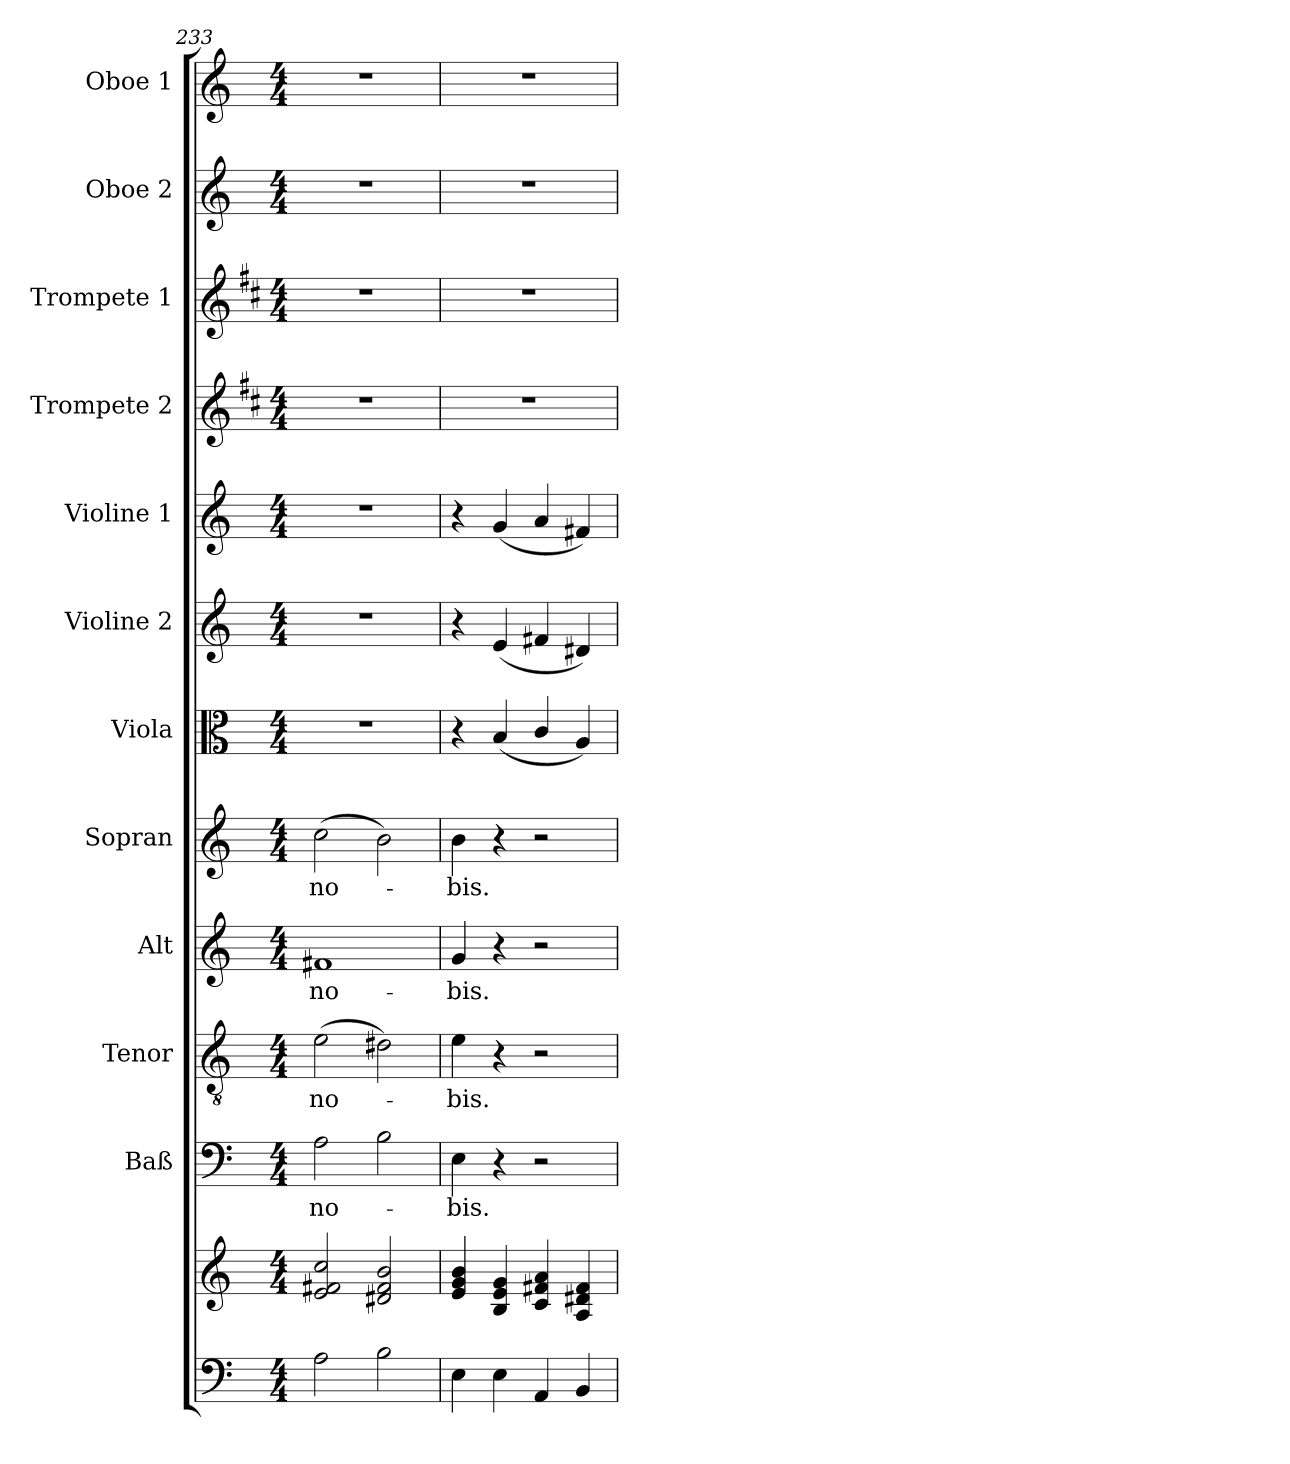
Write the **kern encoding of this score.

**kern	**kern	**kern	**text	**kern	**text	**kern	**text	**kern	**text	**kern	**kern	**kern	**kern	**kern	**kern	**kern
*part12	*part12	*part11	*part11	*part10	*part10	*part9	*part9	*part8	*part8	*part7	*part6	*part5	*part4	*part3	*part2	*part1
*staff13	*staff12	*staff11	*staff11	*staff10	*staff10	*staff9	*staff9	*staff8	*staff8	*staff7	*staff6	*staff5	*staff4	*staff3	*staff2	*staff1
*	*	*I"Baß	*	*I"Tenor	*	*I"Alt	*	*I"Sopran	*	*I"Viola	*I"Violine 2	*I"Violine 1	*I"Trompete 2	*I"Trompete 1	*I"Oboe 2	*I"Oboe 1
*	*	*I'Baß	*	*I'Ten	*	*I'Alt	*	*I'Sop	*	*I'Vla.	*I'Vln. 2	*I'Vln. 1	*I'Trp. 2	*I'Trp. 1	*I'Ob. 2	*I'Ob. 1
*clefF4	*clefG2	*clefF4	*	*clefGv2	*	*clefG2	*	*clefG2	*	*clefC3	*clefG2	*clefG2	*clefG2	*clefG2	*clefG2	*clefG2
*	*	*	*	*	*	*	*	*	*	*	*	*	*ITrd1c2	*ITrd1c2	*	*
*k[]	*k[]	*k[]	*	*k[]	*	*k[]	*	*k[]	*	*k[]	*k[]	*k[]	*k[]	*k[]	*k[]	*k[]
*C:	*C:	*C:	*	*C:	*	*C:	*	*C:	*	*C:	*C:	*C:	*C:	*C:	*C:	*C:
*M4/4	*M4/4	*M4/4	*	*M4/4	*	*M4/4	*	*M4/4	*	*M4/4	*M4/4	*M4/4	*M4/4	*M4/4	*M4/4	*M4/4
=233	=233	=233	=233	=233	=233	=233	=233	=233	=233	=233	=233	=233	=233	=233	=233	=233
!	!	!	!LO:LY:b	!	!LO:LY:b	!	!LO:LY:b	!	!LO:LY:b	!	!	!	!	!	!	!
2A\	2e/ 2f#X/ 2cc/	2A\	no-	(>2e\	no-	1f#X	no-	(>2cc\	no-	1r	1r	1r	1r	1r	1r	1r
2B\	2d#X/ 2f#/ 2b/	2B\	.	2d#X\)	.	.	.	2b\)	.	.	.	.	.	.	.	.
=234	=234	=234	=234	=234	=234	=234	=234	=234	=234	=234	=234	=234	=234	=234	=234	=234
!	!	!	!LO:LY:b	!	!LO:LY:b	!	!LO:LY:b	!	!LO:LY:b	!	!	!	!	!	!	!
4E\	4e/ 4g/ 4b/	4E\	-bis.	4e\	-bis.	4g/	-bis.	4b\	-bis.	4r	4r	4r	1r	1r	1r	1r
4E\	4B/ 4e/ 4g/	4r	.	4r	.	4r	.	4r	.	(<4B/	(<4e/	(<4g/	.	.	.	.
4AA/	4c/ 4f#X/ 4a/	2r	.	2r	.	2r	.	2r	.	4c/	4f#X/	4a/	.	.	.	.
4BB/	4A/ 4d#X/ 4f#/	.	.	.	.	.	.	.	.	4A/)	4d#X/)	4f#X/)	.	.	.	.
=	=	=	=	=	=	=	=	=	=	=	=	=	=	=	=	=
*-	*-	*-	*-	*-	*-	*-	*-	*-	*-	*-	*-	*-	*-	*-	*-	*-
